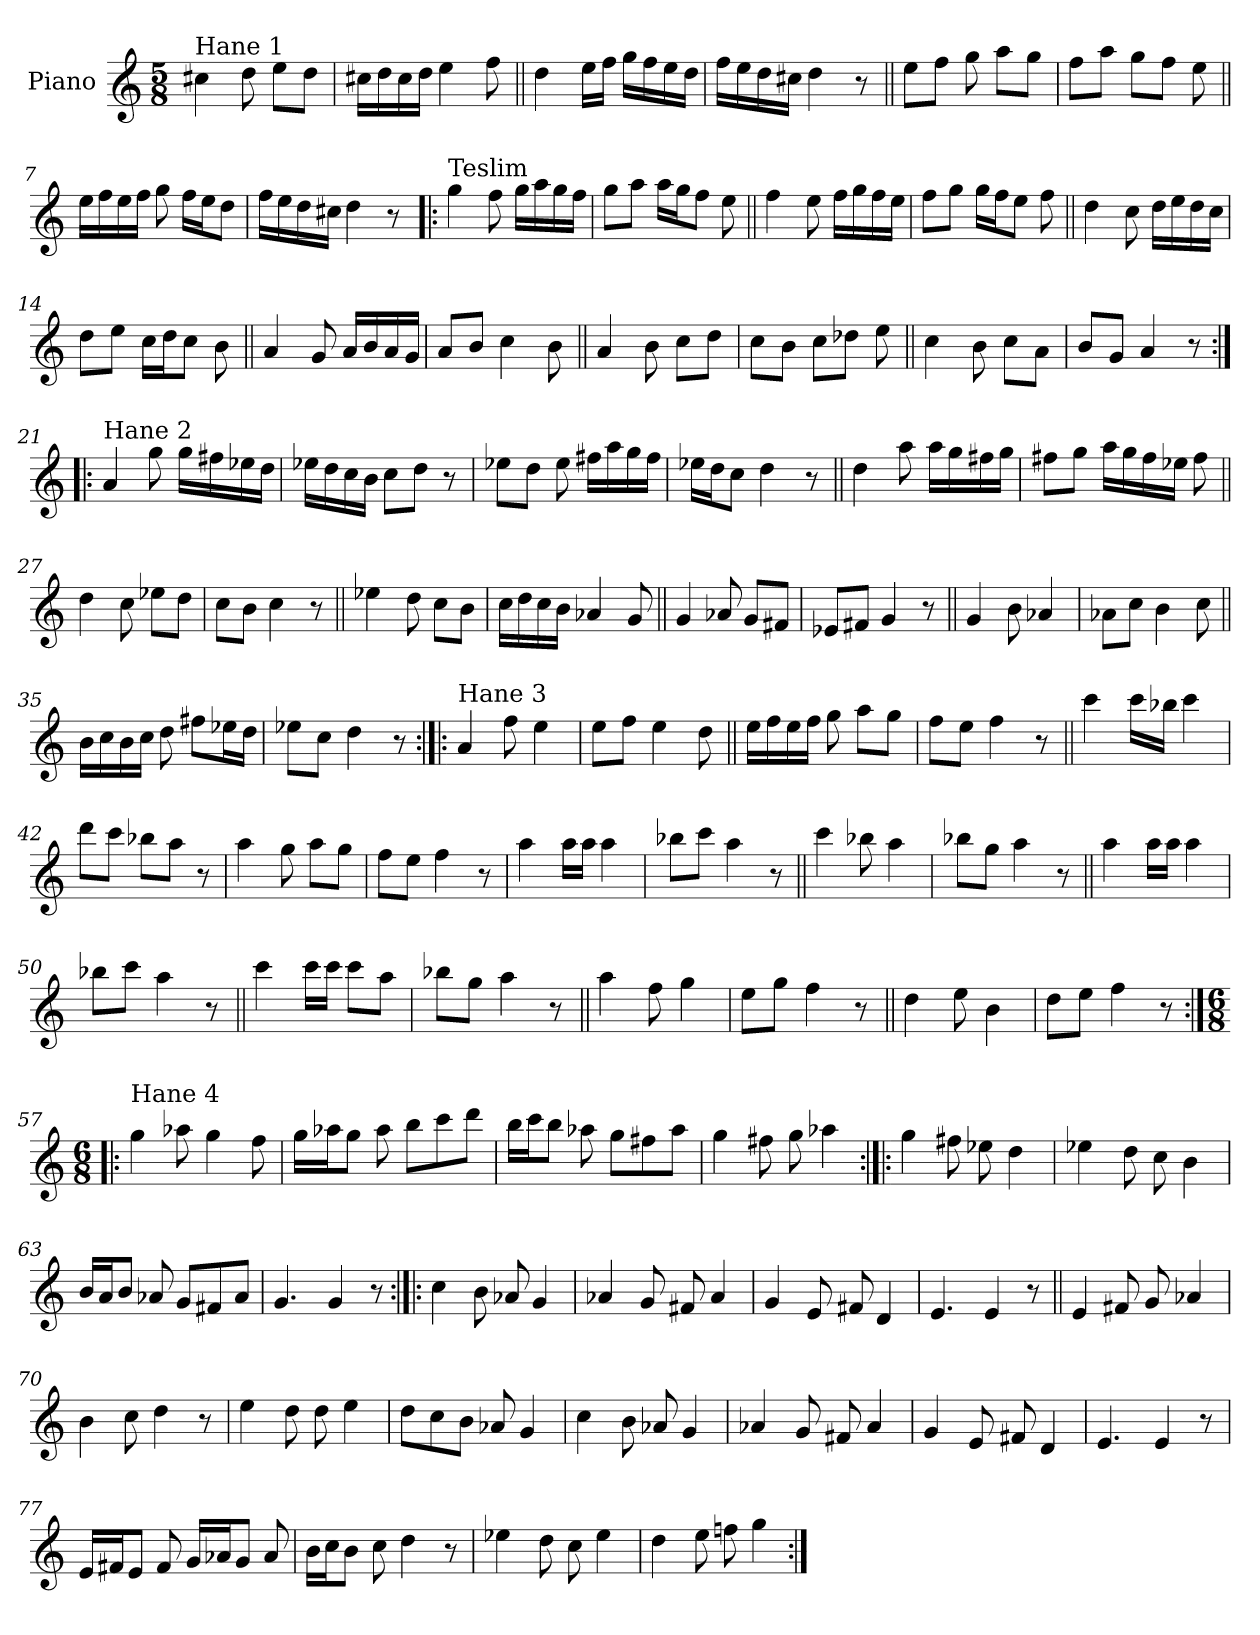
**kern
*part1
*staff1
*I"Piano
*I'Pno
*clefG2
*k[]
*M5/8
=1
!LO:TX:a:t=Hane 1
4cc#X\
8dd\
8ee\L
8dd\J
=2
16cc#X\LL
16dd\
16cc#\
16dd\JJ
4ee\
8ff\
=3||
4dd\
16ee\LL
16ff\JJ
16gg\LL
16ff\
16ee\
16dd\JJ
=4
16ff\LL
16ee\
16dd\
16cc#X\JJ
4dd\
8r
!!LO:LB:g=z
=5||
8ee\L
8ff\J
8gg\
8aa\L
8gg\J
=6
8ff\L
8aa\J
8gg\L
8ff\J
8ee\
=7||
16ee\LL
16ff\
16ee\
16ff\JJ
8gg\
16ff\LL
16ee\J
8dd\J
=8
16ff\LL
16ee\
16dd\
16cc#X\JJ
4dd\
8r
!!LO:LB:g=z
=9!|:
!LO:TX:a:t=Teslim
4gg\
8ff\
16gg\LL
16aa\
16gg\
16ff\JJ
=10
8gg\L
8aa\J
16aa\LL
16gg\J
8ff\J
8ee\
=11||
4ff\
8ee\
16ff\LL
16gg\
16ff\
16ee\JJ
=12
8ff\L
8gg\J
16gg\LL
16ff\J
8ee\J
8ff\
!!LO:LB:g=z
=13||
4dd\
8cc\
16dd\LL
16ee\
16dd\
16cc\JJ
=14
8dd\L
8ee\J
16cc\LL
16dd\J
8cc\J
8b\
=15||
4a/
8g/
16a/LL
16b/
16a/
16g/JJ
=16
8a/L
8b/J
4cc\
8b\
=17||
4a/
8b\
8cc\L
8dd\J
!!LO:LB:g=z
=18
8cc\L
8b\J
8cc\L
8dd-X\J
8ee\
=19||
4cc\
8b\
8cc\L
8a\J
=20
8b/L
8g/J
4a/
8r
=21:|!|:
!LO:TX:a:t=Hane 2
4a/
8gg\
16gg\LL
16ff#X\
16ee-X\
16dd\JJ
=22
16ee-X\LL
16dd\
16cc\
16b\JJ
8cc\L
8dd\J
8r
!!LO:LB:g=z
=23
8ee-X\L
8dd\J
8ee-\
16ff#X\LL
16aa\
16gg\
16ff#\JJ
=24
16ee-X\LL
16dd\J
8cc\J
4dd\
8r
=25||
4dd\
8aa\
16aa\LL
16gg\
16ff#X\
16gg\JJ
=26
8ff#X\L
8gg\J
16aa\LL
16gg\
16ff#\
16ee-X\JJ
8ff#\
!!LO:LB:g=z
=27||
4dd\
8cc\
8ee-X\L
8dd\J
=28
8cc\L
8b\J
4cc\
8r
=29||
4ee-X\
8dd\
8cc\L
8b\J
=30
16cc\LL
16dd\
16cc\
16b\JJ
4a-X/
8g/
=31||
4g/
8a-X/
8g/L
8f#X/J
!!LO:LB:g=z
=32
8e-X/L
8f#X/J
4g/
8r
=33||
4g/
8b\
4a-X/
=34
8a-X\L
8cc\J
4b\
8cc\
=35||
16b\LL
16cc\
16b\
16cc\JJ
8dd\
8ff#X\L
16ee-X\L
16dd\JJ
=36
8ee-X\L
8cc\J
4dd\
8r
!!LO:LB:g=z
=37:|!|:
!LO:TX:a:t=Hane 3
4a/
8ff\
4ee\
=38
8ee\L
8ff\J
4ee\
8dd\
=39||
16ee\LL
16ff\
16ee\
16ff\JJ
8gg\
8aa\L
8gg\J
=40
8ff\L
8ee\J
4ff\
8r
=41||
4ccc\
16ccc\LL
16bb-X\JJ
4ccc\
!!LO:PB:g=z
=42
8ddd\L
8ccc\J
8bb-X\L
8aa\J
8r
=43
4aa\
8gg\
8aa\L
8gg\J
=44
8ff\L
8ee\J
4ff\
8r
=45
4aa\
16aa\LL
16aa\JJ
4aa\
=46
8bb-X\L
8ccc\J
4aa\
8r
=47||
4ccc\
8bb-X\
4aa\
!!LO:LB:g=z
=48
8bb-X\L
8gg\J
4aa\
8r
=49||
4aa\
16aa\LL
16aa\JJ
4aa\
=50
8bb-X\L
8ccc\J
4aa\
8r
=51||
4ccc\
16ccc\LL
16ccc\JJ
8ccc\L
8aa\J
=52
8bb-X\L
8gg\J
4aa\
8r
=53||
4aa\
8ff\
4gg\
!!LO:LB:g=z
=54
8ee\L
8gg\J
4ff\
8r
=55||
4dd\
8ee\
4b\
=56
8dd\L
8ee\J
4ff\
8r
=57:|!|:
*M6/8
!LO:TX:a:t=Hane 4
4gg\
8aa-X\
4gg\
8ff\
=58
16gg\LL
16aa-X\J
8gg\J
8aa-\
8bb\L
8ccc\
8ddd\J
!!LO:LB:g=z
=59
16bb\LL
16ccc\J
8bb\J
8aa-X\
8gg\L
8ff#X\
8aa-\J
=60
4gg\
8ff#X\
8gg\
4aa-X\
=61:|!|:
4gg\
8ff#X\
8ee-X\
4dd\
=62
4ee-X\
8dd\
8cc\
4b\
=63
16b/LL
16a/J
8b/J
8a-X/
8g/L
8f#X/
8a-/J
!!LO:LB:g=z
=64
4.g/
4g/
8r
=65:|!|:
4cc\
8b\
8a-X/
4g/
=66
4a-X/
8g/
8f#X/
4a-/
=67
4g/
8e/
8f#X/
4d/
=68
4.e/
4e/
8r
=69||
4e/
8f#X/
8g/
4a-X/
!!LO:LB:g=z
=70
4b\
8cc\
4dd\
8r
=71
4ee\
8dd\
8dd\
4ee\
=72
8dd\L
8cc\
8b\J
8a-X/
4g/
=73
4cc\
8b\
8a-X/
4g/
=74
4a-X/
8g/
8f#X/
4a-/
=75
4g/
8e/
8f#X/
4d/
!!LO:LB:g=z
=76
4.e/
4e/
8r
=77
16e/LL
16f#X/J
8e/J
8f#/
16g/LL
16a-X/J
8g/J
8a-/
=78
16b\LL
16cc\J
8b\J
8cc\
4dd\
8r
=79
4ee-X\
8dd\
8cc\
4ee-\
=80
4dd\
8ee\
8ffn\
4gg\
=:|!
*-
